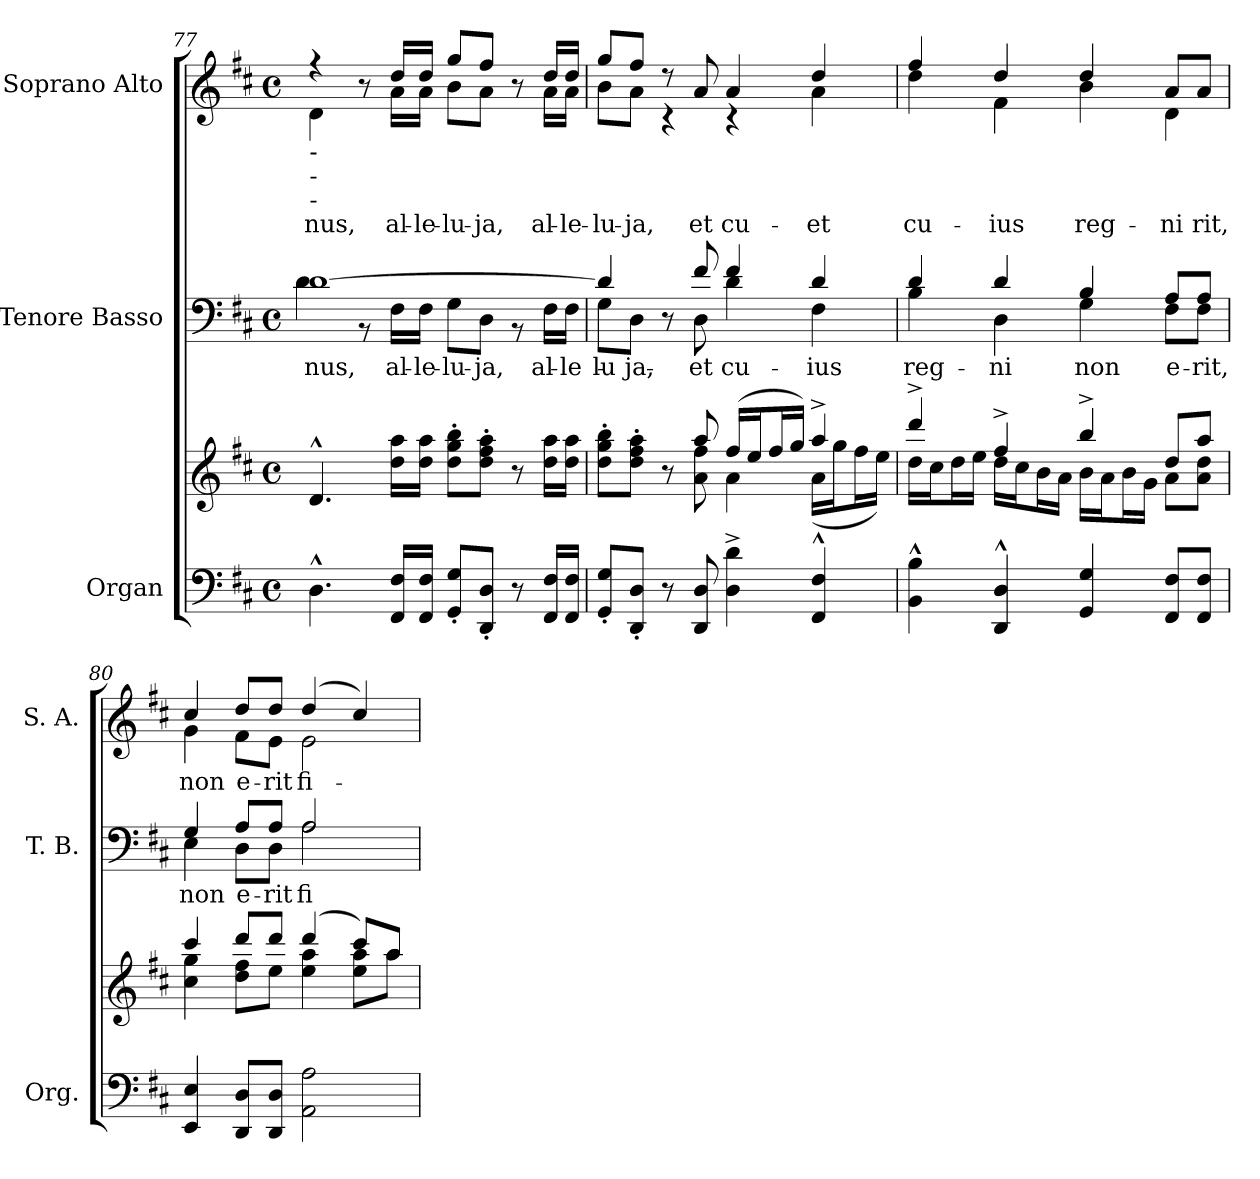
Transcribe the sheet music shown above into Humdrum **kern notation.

**kern	**kern	**kern	**text	**kern	**text
*part3	*part3	*part2	*part2	*part1	*part1
*staff4	*staff3	*staff2	*staff2	*staff1	*staff1
*I"Organ	*	*I"Tenore Basso	*	*I"Soprano Alto	*
*I'Org.	*	*I'T. B.	*	*I'S. A.	*
!!LO:LB:g=z
*clefF4	*clefG2	*clefF4	*	*clefG2	*
*k[f#c#]	*k[f#c#]	*k[f#c#]	*	*k[f#c#]	*
*D:	*D:	*D:	*	*D:	*
*M4/4	*M4/4	*M4/4	*	*M4/4	*
*met(c)	*met(c)	*met(c)	*	*met(c)	*
=77	=77	=77	=77	=77	=77
!	!	!	!LO:LY:a:color=#000000	!	!
*	*	*^	*	*	*
!	!	!	!	!LO:LY:b:color=#000000	!	!
*	*	*	*	*	*^	*
!	!	!	!	!	!LO:TX:b:t=-	!	!
!	!	!	!	!	!LO:TX:b:t=-	!	!
!	!	!	!	!	!LO:TX:b:t=-	!	!
!	!	!	!	!	!	!	!LO:LY:b:color=#000000
4.D^^i\	4.d^^i/	[>1di	4di\	-nus,	4r	4di\	-nus,
.	.	.	8r	.	8r	8ryy	.
!	!	!	!	!LO:LY:b:color=#000000	!	!	!
!	!	!	!	!	!	!	!LO:LY:b:color=#000000
16FF#i/ 16F#i/LL	16ddi\ 16aai\LL	.	16F#i\LL	al-	16ddi/LL	16ai\LL	al-
!	!	!	!	!LO:LY:b:color=#000000	!	!	!
!	!	!	!	!	!	!	!LO:LY:b:color=#000000
16FF#i/ 16F#i/JJ	16ddi\ 16aai\JJ	.	16F#i\JJ	-le-	16ddi/JJ	16ai\JJ	-le-
!	!	!	!	!LO:LY:b:color=#000000	!	!	!
!	!	!	!	!	!	!	!LO:LY:b:color=#000000
8GGi'/ 8Gi'/L	8ddi'\ 8ggi'\ 8bbi'\L	.	8Gi\L	-lu-	8ggi/L	8bi\L	-lu-
!	!	!	!	!LO:LY:b:color=#000000	!	!	!
!	!	!	!	!	!	!	!LO:LY:b:color=#000000
8DDi'/ 8Di'/J	8ddi'\ 8ff#i'\ 8aai'\J	.	8Di\J	-ja,	8ff#i/J	8ai\J	-ja,
8r	8r	.	8r	.	8r	8ryy	.
!	!	!	!	!LO:LY:b:color=#000000	!	!	!
!	!	!	!	!	!	!	!LO:LY:b:color=#000000
16FF#i/ 16F#i/LL	16ddi\ 16aai\LL	.	16F#i\LL	al-	16ddi/LL	16ai\LL	al-
!	!	!	!	!LO:LY:b:color=#000000	!	!	!
!	!	!	!	!	!	!	!LO:LY:b:color=#000000
16FF#i/ 16F#i/JJ	16ddi\ 16aai\JJ	.	16F#i\JJ	-le-	16ddi/JJ	16ai\JJ	-le-
=78	=78	=78	=78	=78	=78	=78	=78
*	*^	*	*	*	*	*	*
!	!	!	!	!	!LO:LY:b:color=#000000	!	!	!
!	!	!	!	!	!	!	!	!LO:LY:b:color=#000000
8GGi'/ 8Gi'/L	8ddi'\ 8ggi'\ 8bbi'\L	4ryy	4di/]	8Gi\L	-lu-	8ggi/L	8bi\L	-lu-
!	!	!	!	!	!LO:LY:b:color=#000000	!	!	!
!	!	!	!	!	!	!	!	!LO:LY:b:color=#000000
8DDi'/ 8Di'/J	8ddi'\ 8ff#i'\ 8aai'\J	.	.	8Di\J	-ja,	8ff#i/J	8ai\J	-ja,
8r	8r	8ryy	8r	8ryy	.	8r	4r	.
!	!	!	!	!	!LO:LY:a:color=#000000	!	!	!
!	!	!	!	!	!	!	!	!LO:LY:a:color=#000000
8DDi/ 8Di	8aai/	8ai\ 8ff#i	8f#i/	8Di\	et	8ai/	.	et
!	!	!	!	!	!LO:LY:a:color=#000000	!	!	!
!	!	!	!	!	!	!	!	!LO:LY:a:color=#000000
4Di\^ 4di^	(16ff#i/LL	4ai\	4f#i/	4di\	cu-	4ai/	4r	cu-
.	16eei/J	.	.	.	.	.	.	.
.	16ff#i/L	.	.	.	.	.	.	.
.	16ggi/JJ)	.	.	.	.	.	.	.
!	!	!	!	!	!LO:LY:a:color=#000000	!	!	!
!	!	!	!	!	!	!	!	!LO:LY:a:color=#000000
!	!	!	!	!	!	!	!	!LO:LY:b:color=#000000
4FF#i/^^ 4F#i^^	4aa^i/	(16ai\LL	4di/	4F#i\	-ius	4ddi/	4ai\	et
.	.	16ggi\J	.	.	.	.	.	.
.	.	16ff#i\L	.	.	.	.	.	.
.	.	16eei\JJ)	.	.	.	.	.	.
=79	=79	=79	=79	=79	=79	=79	=79	=79
!	!	!	!	!	!LO:LY:a:color=#000000	!	!	!
!	!	!	!	!	!	!	!	!LO:LY:a:color=#000000
!	!	!	!	!	!	!	!	!LO:LY:b:color=#000000
4BBi\^^ 4Bi^^	4ddd^i/	16ddi\LL	4di/	4Bi\	reg-	4ff#i/	4ddi\	cu-
.	.	16cc#i\J	.	.	.	.	.	.
.	.	16ddi\L	.	.	.	.	.	.
.	.	16eei\JJ	.	.	.	.	.	.
!	!	!	!	!	!LO:LY:a:color=#000000	!	!	!
!	!	!	!	!	!	!	!	!LO:LY:a:color=#000000
!	!	!	!	!	!	!	!	!LO:LY:b:color=#000000
4DDi/^^ 4Di^^	4ff#^i/	16ddi\LL	4di/	4Di\	-ni	4ddi/	4f#i\	-ius
.	.	16cc#i\J	.	.	.	.	.	.
.	.	16bi\L	.	.	.	.	.	.
.	.	16ai\JJ	.	.	.	.	.	.
!	!	!	!	!	!LO:LY:a:color=#000000	!	!	!
!	!	!	!	!	!	!	!	!LO:LY:a:color=#000000
!	!	!	!	!	!	!	!	!LO:LY:b:color=#000000
4GGi/ 4Gi	4bb^i/	16bi\LL	4Bi/	4Gi\	non	4ddi/	4bi\	reg-
.	.	16ai\J	.	.	.	.	.	.
.	.	16bi\L	.	.	.	.	.	.
.	.	16gi\JJ	.	.	.	.	.	.
!	!	!	!	!	!LO:LY:a:color=#000000	!	!	!
!	!	!	!	!	!	!	!	!LO:LY:a:color=#000000
!	!	!	!	!	!	!	!	!LO:LY:b:color=#000000
8FF#i/ 8F#i/L	8ddi/L	8ai\L	8Ai/L	8F#i\L	e-	8ai/L	4di\	-ni
!	!	!	!	!	!LO:LY:a:color=#000000	!	!	!
!	!	!	!	!	!	!	!	!LO:LY:a:color=#000000
8FF#i/ 8F#i/J	8aai/J	8ai\ 8ddi\J	8Ai/J	8F#i\J	-rit,	8ai/J	.	-rit,
=80	=80	=80	=80	=80	=80	=80	=80	=80
!	!	!	!	!	!LO:LY:a:color=#000000	!	!	!
!	!	!	!	!	!	!	!	!LO:LY:a:color=#000000
!	!	!	!	!	!	!	!	!LO:LY:b:color=#000000
4EEi/ 4Ei	4ccc#i/	4cc#i\ 4ggi	4Gi/	4Ei\	non	4cc#i/	4gi\	non
!	!	!	!	!	!LO:LY:a:color=#000000	!	!	!
!	!	!	!	!	!	!	!	!LO:LY:a:color=#000000
!	!	!	!	!	!	!	!	!LO:LY:b:color=#000000
8DDi/ 8Di/L	8dddi/L	8ddi\ 8ff#i\L	8Ai/L	8Di\L	e-	8ddi/L	8f#i\L	e-
!	!	!	!	!	!LO:LY:a:color=#000000	!	!	!
!	!	!	!	!	!	!	!	!LO:LY:a:color=#000000
!	!	!	!	!	!	!	!	!LO:LY:b:color=#000000
8DDi/ 8Di/J	8dddi/J	8eei\J	8Ai/J	8Di\J	-rit	8ddi/J	8ei\J	-rit
!	!	!	!	!	!LO:LY:a:color=#000000	!	!	!
!	!	!	!	!	!	!	!	!LO:LY:a:color=#000000
!	!	!	!	!	!	!	!	!LO:LY:b:color=#000000
2AAi\ 2Ai	(4dddi/	4eei\ 4aai	2Ai/	2Ai\	fi-	(4ddi/	2ei\	fi-
.	8ccc#i/L)	8eei\ 8aai\L	.	.	.	4cc#i/)	.	.
.	8aai/J	8aai\J	.	.	.	.	.	.
*	*v	*v	*	*	*	*v	*v	*
*	*	*v	*v	*	*	*
=	=	=	=	=	=
*-	*-	*-	*-	*-	*-
